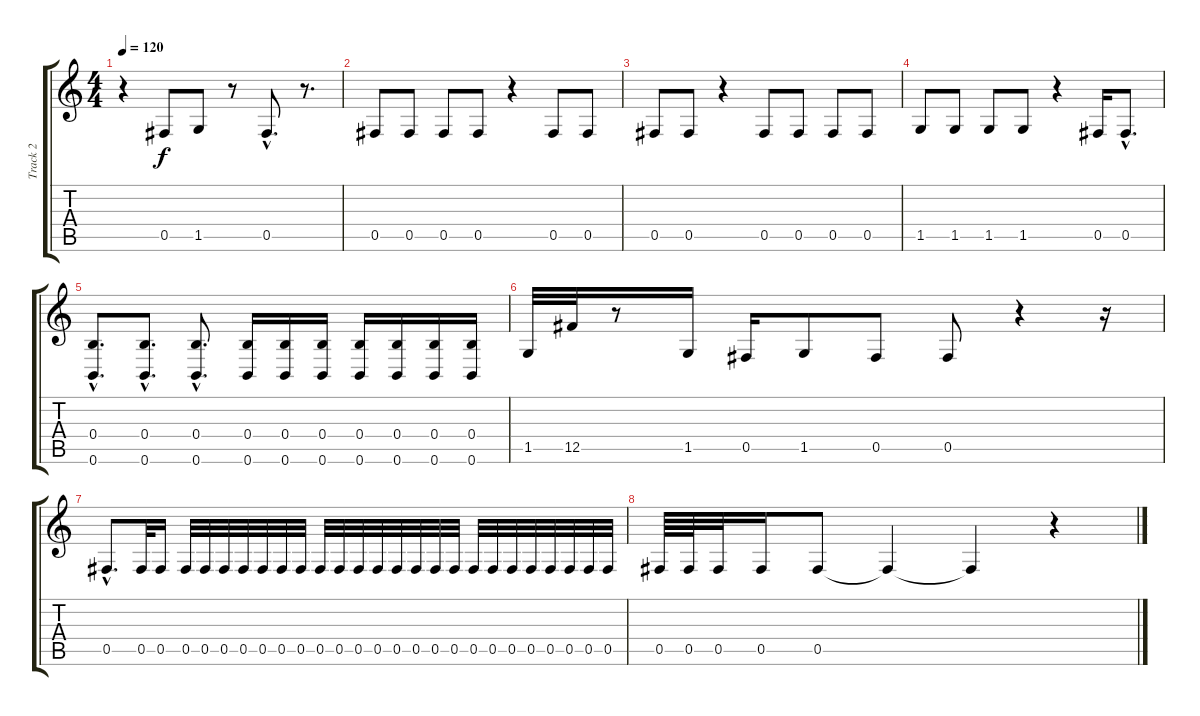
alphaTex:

\track ("Track 2" "Track 2") {instrument fretlessbass}
\staff {score tabs}
\tuning (Db4 Ab3 E3 B2 Gb2 B1) {hide}
\ts (4 4)
\tempo 120
\clef g2
\ks c
r.4{dy f} 0.5.8 1.5.8 r.8 0.5{hac}.8{d} r.8{d} |
0.5.8 0.5.8 0.5.8 0.5.8 r.4 0.5.8 0.5.8 |
0.5.8 0.5.8 r.4 0.5.8 0.5.8 0.5.8 0.5.8 |
1.5.8 1.5.8 1.5.8 1.5.8 r.4 0.5.16 0.5{hac}.8{d} |
(0.4{hac} 0.6{hac}).8{d} (0.4{hac} 0.6{hac}).8{d} (0.4{hac} 0.6{hac}).8{d} (0.4 0.6).16 (0.4 0.6).16 (0.4 0.6).16 (0.4 0.6).16 (0.4 0.6).16 (0.4 0.6).16 (0.4 0.6).16 |
1.5.32 12.5.32 r.8 1.5.16 0.5.16 1.5.8 0.5.8 0.5.8 r.4 r.16 |
0.5{hac}.8{d} 0.5.32 0.5.16 0.5.32 0.5.32 0.5.32 0.5.32 0.5.32 0.5.32 0.5.32 0.5.32 0.5.32 0.5.32 0.5.32 0.5.32 0.5.32 0.5.32 0.5.32 0.5.32 0.5.32 0.5.32 0.5.32 0.5.32 0.5.32 0.5.32 0.5.32 |
0.5.64 0.5.64 0.5.32 0.5.16 0.5.8 0.5{t}.4 0.5{t}.4 r.4
